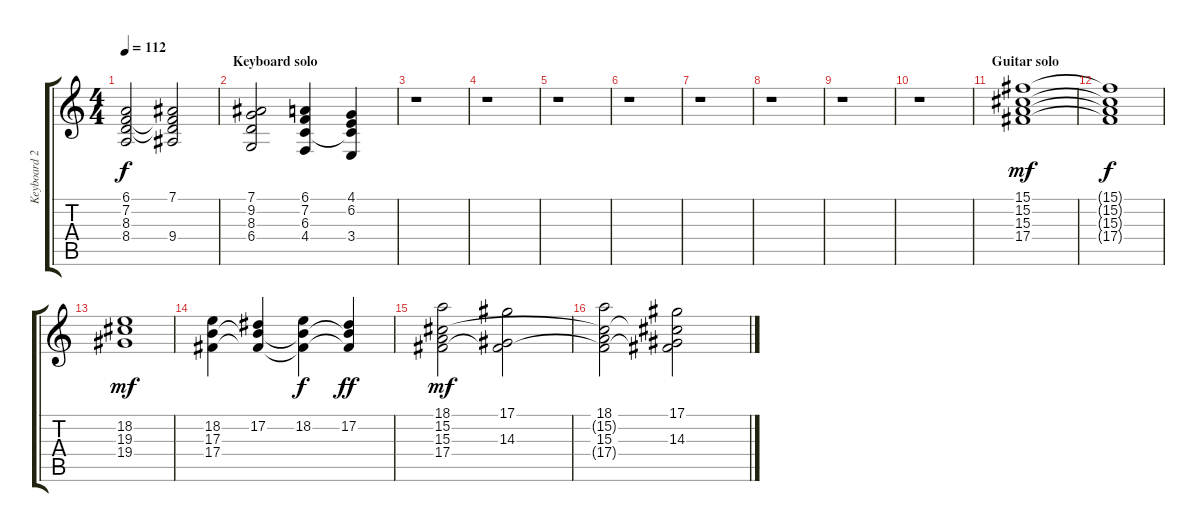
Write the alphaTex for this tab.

\track ("Keyboard 2" "Keyboard 2") {instrument rockorgan}
\staff {score tabs}
\tuning (Eb4 Bb3 Gb3 Db3 Ab2 Eb2) {hide}
\ts (4 4)
\tempo 112
\clef g2
\ks c
(6.1 7.2 8.3 8.4).2{dy f} (7.1 7.2{t} 8.3{t} 9.4).2 |
\section ("" "Keyboard solo")
(7.1 9.2 8.3 6.4).2 (6.1 7.2 6.3 4.4).4 (4.1 6.2 6.3{t} 3.4).4 |
r.1 |
r.1 |
r.1 |
r.1 |
r.1 |
r.1 |
r.1 |
r.1 |
\section ("" "Guitar solo")
(15.1 15.2 15.3 17.4).1{dy mf volume 10 instrument rockorgan} |
(15.1{t} 15.2{t} 15.3{t} 17.4{t}).1{dy f} |
(18.2 19.3 19.4).1{dy mf} |
(18.2 17.3 17.4).4 (17.2 17.3{t} 17.4{t}).4 (18.2 17.3{t} 17.4{t}).4{dy f} (17.2 17.3{t} 17.4{t}).4{dy ff} |
(18.1 15.2 15.3 17.4).2{dy mf} (17.1 14.3 17.4{t}).2 |
(18.1 15.2{t} 15.3 17.4{t}).2 (17.1 15.2{t} 14.3 17.4{t}).2
